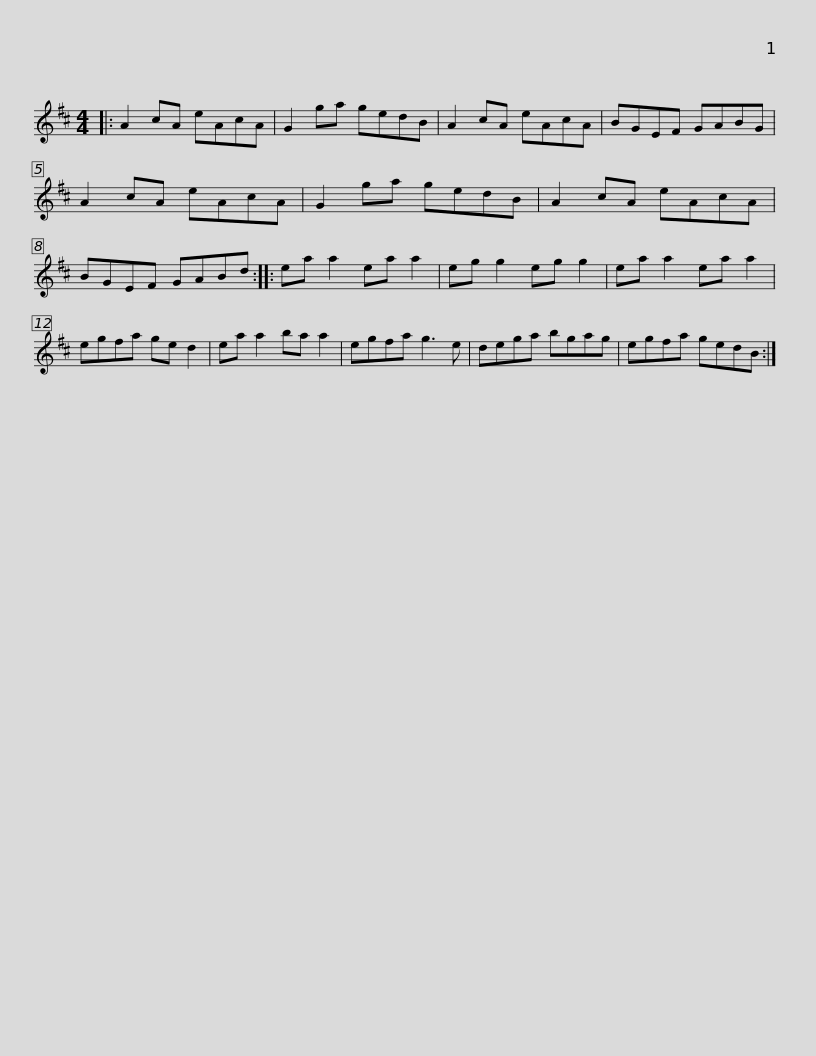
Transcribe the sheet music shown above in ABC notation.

X:1
L:1/8
M:4/4
I:linebreak $
K:D
V:1 treble
V:1
|: A2 cA eAcA | G2 ga gedB | A2 cA eAcA | BGEF GABG | A2 cA eAcA |$ %5
 G2 ga gedB | A2 cA eAcA | BGEF GABd :: ea a2 ea a2 | eg g2 eg g2 | %10
 ea a2 ea a2 |$ egfa ge d2 | ea a2 ba a2 | egfa g3 e | dega bgag | %15
 egfa gedB :| %16
